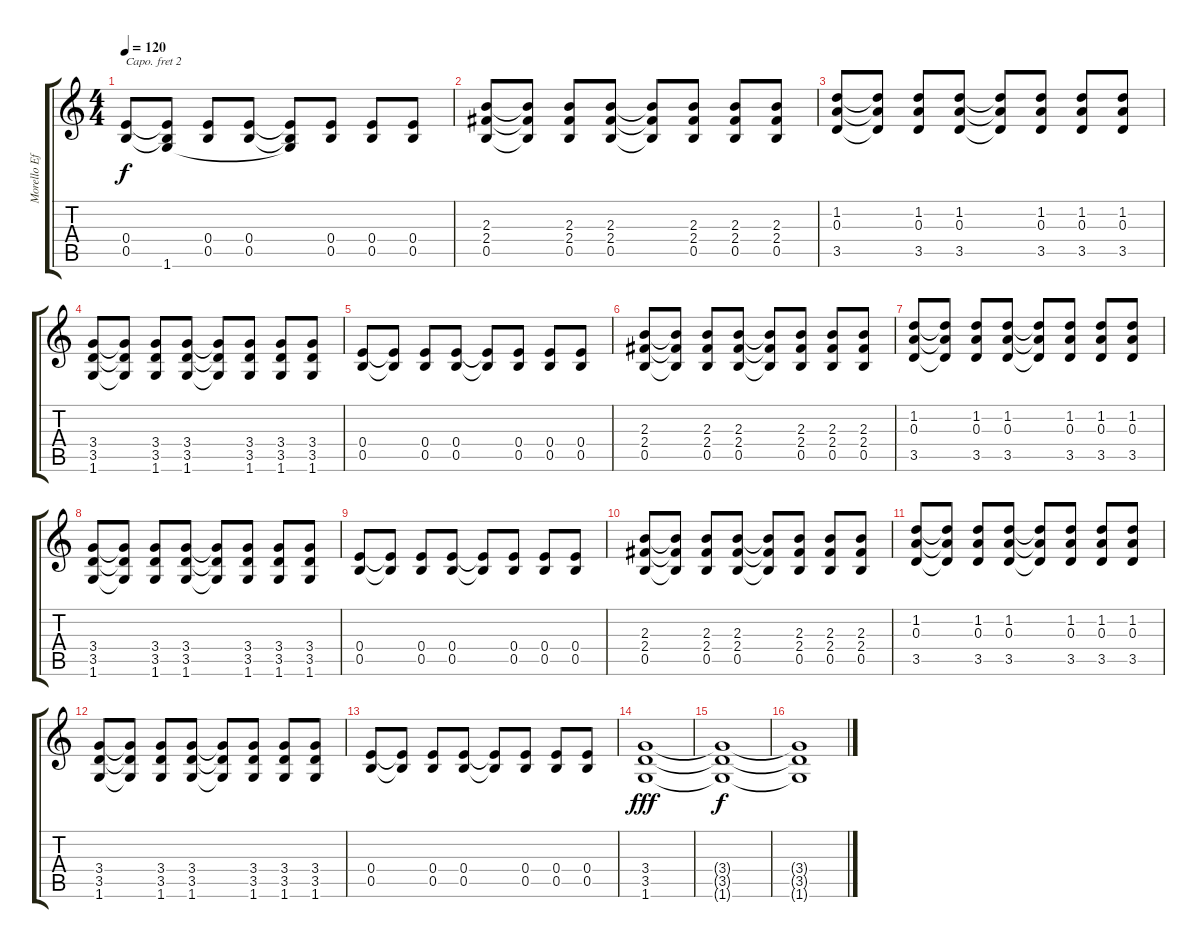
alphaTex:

\track ("Morello Effects" "Morello Ef") {instrument electricguitarclean}
\staff {score tabs}
\capo 2
\tuning (E4 B3 G3 D3 A2 E2) {hide}
\ts (4 4)
\tempo 120
\clef g2
\ks c
(0.4 0.5).8{dy f} (0.4{t} 0.5{t} 1.6{t}).8 (0.4 0.5).8 (0.4 0.5).8 (0.4{t} 0.5{t} 1.6{t}).8 (0.4 0.5).8 (0.4 0.5).8 (0.4 0.5).8 |
(2.3 2.4 0.5).8{volume 9 instrument distortionguitar} (2.3{t} 2.4{t} 0.5{t}).8 (2.3 2.4 0.5).8 (2.3 2.4 0.5).8 (2.3{t} 2.4{t} 0.5{t}).8 (2.3 2.4 0.5).8 (2.3 2.4 0.5).8 (2.3 2.4 0.5).8 |
(1.2 0.3 3.5).8 (1.2{t} 0.3{t} 3.5{t}).8 (1.2 0.3 3.5).8 (1.2 0.3 3.5).8 (1.2{t} 0.3{t} 3.5{t}).8 (1.2 0.3 3.5).8 (1.2 0.3 3.5).8 (1.2 0.3 3.5).8 |
(3.4 3.5 1.6).8 (3.4{t} 3.5{t} 1.6{t}).8 (3.4 3.5 1.6).8 (3.4 3.5 1.6).8 (3.4{t} 3.5{t} 1.6{t}).8 (3.4 3.5 1.6).8 (3.4 3.5 1.6).8 (3.4 3.5 1.6).8 |
(0.4 0.5).8 (0.4{t} 0.5{t}).8 (0.4 0.5).8 (0.4 0.5).8 (0.4{t} 0.5{t}).8 (0.4 0.5).8 (0.4 0.5).8 (0.4 0.5).8 |
(2.3 2.4 0.5).8{volume 9 instrument distortionguitar} (2.3{t} 2.4{t} 0.5{t}).8 (2.3 2.4 0.5).8 (2.3 2.4 0.5).8 (2.3{t} 2.4{t} 0.5{t}).8 (2.3 2.4 0.5).8 (2.3 2.4 0.5).8 (2.3 2.4 0.5).8 |
(1.2 0.3 3.5).8 (1.2{t} 0.3{t} 3.5{t}).8 (1.2 0.3 3.5).8 (1.2 0.3 3.5).8 (1.2{t} 0.3{t} 3.5{t}).8 (1.2 0.3 3.5).8 (1.2 0.3 3.5).8 (1.2 0.3 3.5).8 |
(3.4 3.5 1.6).8 (3.4{t} 3.5{t} 1.6{t}).8 (3.4 3.5 1.6).8 (3.4 3.5 1.6).8 (3.4{t} 3.5{t} 1.6{t}).8 (3.4 3.5 1.6).8 (3.4 3.5 1.6).8 (3.4 3.5 1.6).8 |
(0.4 0.5).8 (0.4{t} 0.5{t}).8 (0.4 0.5).8 (0.4 0.5).8 (0.4{t} 0.5{t}).8 (0.4 0.5).8 (0.4 0.5).8 (0.4 0.5).8 |
(2.3 2.4 0.5).8{volume 9 instrument distortionguitar} (2.3{t} 2.4{t} 0.5{t}).8 (2.3 2.4 0.5).8 (2.3 2.4 0.5).8 (2.3{t} 2.4{t} 0.5{t}).8 (2.3 2.4 0.5).8 (2.3 2.4 0.5).8 (2.3 2.4 0.5).8 |
(1.2 0.3 3.5).8 (1.2{t} 0.3{t} 3.5{t}).8 (1.2 0.3 3.5).8 (1.2 0.3 3.5).8 (1.2{t} 0.3{t} 3.5{t}).8 (1.2 0.3 3.5).8 (1.2 0.3 3.5).8 (1.2 0.3 3.5).8 |
(3.4 3.5 1.6).8 (3.4{t} 3.5{t} 1.6{t}).8 (3.4 3.5 1.6).8 (3.4 3.5 1.6).8 (3.4{t} 3.5{t} 1.6{t}).8 (3.4 3.5 1.6).8 (3.4 3.5 1.6).8 (3.4 3.5 1.6).8 |
(0.4 0.5).8 (0.4{t} 0.5{t}).8 (0.4 0.5).8 (0.4 0.5).8 (0.4{t} 0.5{t}).8 (0.4 0.5).8 (0.4 0.5).8 (0.4 0.5).8 |
(3.4 3.5 1.6).1{dy fff volume 9 instrument distortionguitar} |
(3.4{t} 3.5{t} 1.6{t}).1{dy f volume 3} |
(3.4{t} 3.5{t} 1.6{t}).1
